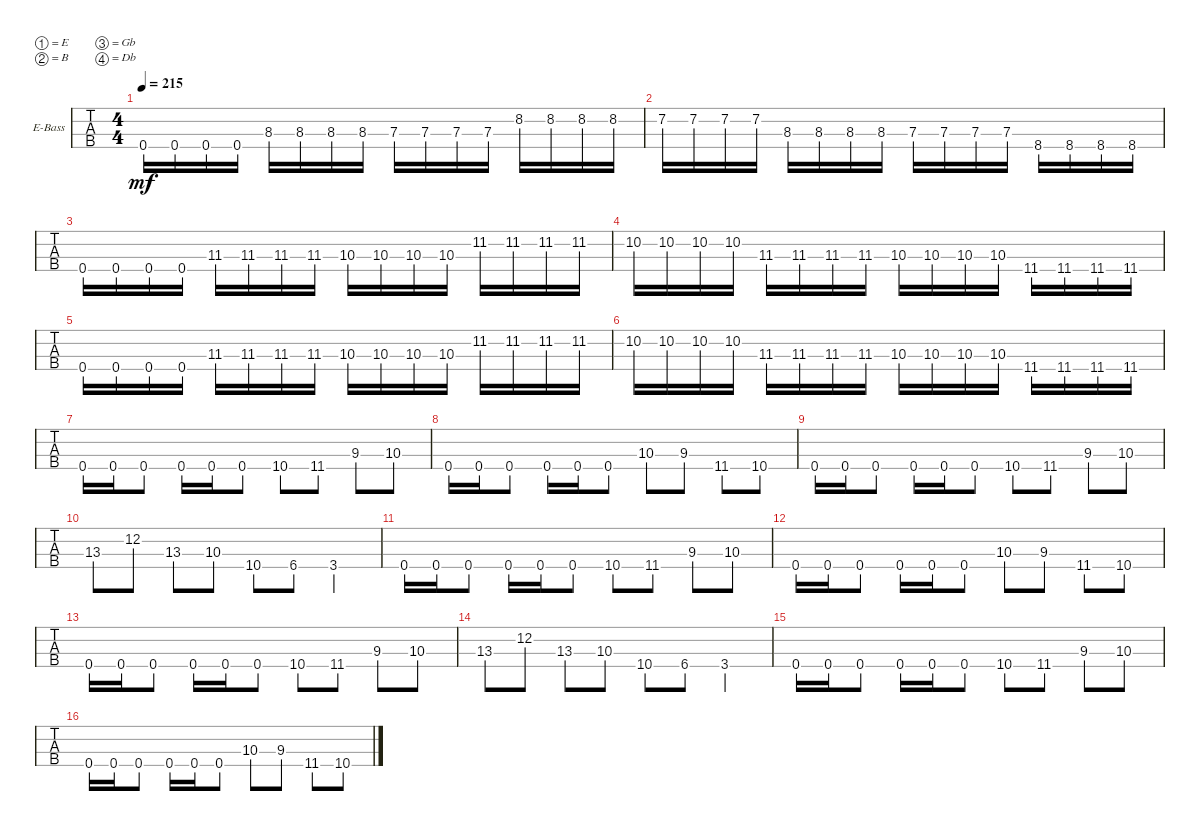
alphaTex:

\defaultSystemsLayout 4
\bracketExtendMode groupsimilarinstruments
\firstSystemTrackNameOrientation horizontal
\otherSystemsTrackNameOrientation horizontal
\track ("Sean Beasly" "E-Bass") {instrument electricbassfinger}
\staff {tabs}
\tuning (E2 B1 Gb1 Db1)
\ts (4 4)
\tempo 215
\clef f4
\ks c
0.4.16{dy mf} 0.4.16 0.4.16 0.4.16 8.3.16 8.3.16 8.3.16 8.3.16 7.3.16 7.3.16 7.3.16 7.3.16 8.2.16 8.2.16 8.2.16 8.2.16 |
7.2.16 7.2.16 7.2.16 7.2.16 8.3.16 8.3.16 8.3.16 8.3.16 7.3.16 7.3.16 7.3.16 7.3.16 8.4.16 8.4.16 8.4.16 8.4.16 |
0.4.16 0.4.16 0.4.16 0.4.16 11.3.16 11.3.16 11.3.16 11.3.16 10.3.16 10.3.16 10.3.16 10.3.16 11.2.16 11.2.16 11.2.16 11.2.16 |
10.2.16 10.2.16 10.2.16 10.2.16 11.3.16 11.3.16 11.3.16 11.3.16 10.3.16 10.3.16 10.3.16 10.3.16 11.4.16 11.4.16 11.4.16 11.4.16 |
0.4.16 0.4.16 0.4.16 0.4.16 11.3.16 11.3.16 11.3.16 11.3.16 10.3.16 10.3.16 10.3.16 10.3.16 11.2.16 11.2.16 11.2.16 11.2.16 |
10.2.16 10.2.16 10.2.16 10.2.16 11.3.16 11.3.16 11.3.16 11.3.16 10.3.16 10.3.16 10.3.16 10.3.16 11.4.16 11.4.16 11.4.16 11.4.16 |
0.4.16 0.4.16 0.4.8 0.4.16 0.4.16 0.4.8 10.4.8 11.4.8 9.3.8 10.3.8 |
0.4.16 0.4.16 0.4.8 0.4.16 0.4.16 0.4.8 10.3.8 9.3.8 11.4.8 10.4.8 |
0.4.16 0.4.16 0.4.8 0.4.16 0.4.16 0.4.8 10.4.8 11.4.8 9.3.8 10.3.8 |
13.3.8 12.2.8 13.3.8 10.3.8 10.4.8 6.4.8 3.4.4 |
0.4.16 0.4.16 0.4.8 0.4.16 0.4.16 0.4.8 10.4.8 11.4.8 9.3.8 10.3.8 |
0.4.16 0.4.16 0.4.8 0.4.16 0.4.16 0.4.8 10.3.8 9.3.8 11.4.8 10.4.8 |
0.4.16 0.4.16 0.4.8 0.4.16 0.4.16 0.4.8 10.4.8 11.4.8 9.3.8 10.3.8 |
13.3.8 12.2.8 13.3.8 10.3.8 10.4.8 6.4.8 3.4.4 |
0.4.16 0.4.16 0.4.8 0.4.16 0.4.16 0.4.8 10.4.8 11.4.8 9.3.8 10.3.8 |
0.4.16 0.4.16 0.4.8 0.4.16 0.4.16 0.4.8 10.3.8 9.3.8 11.4.8 10.4.8
